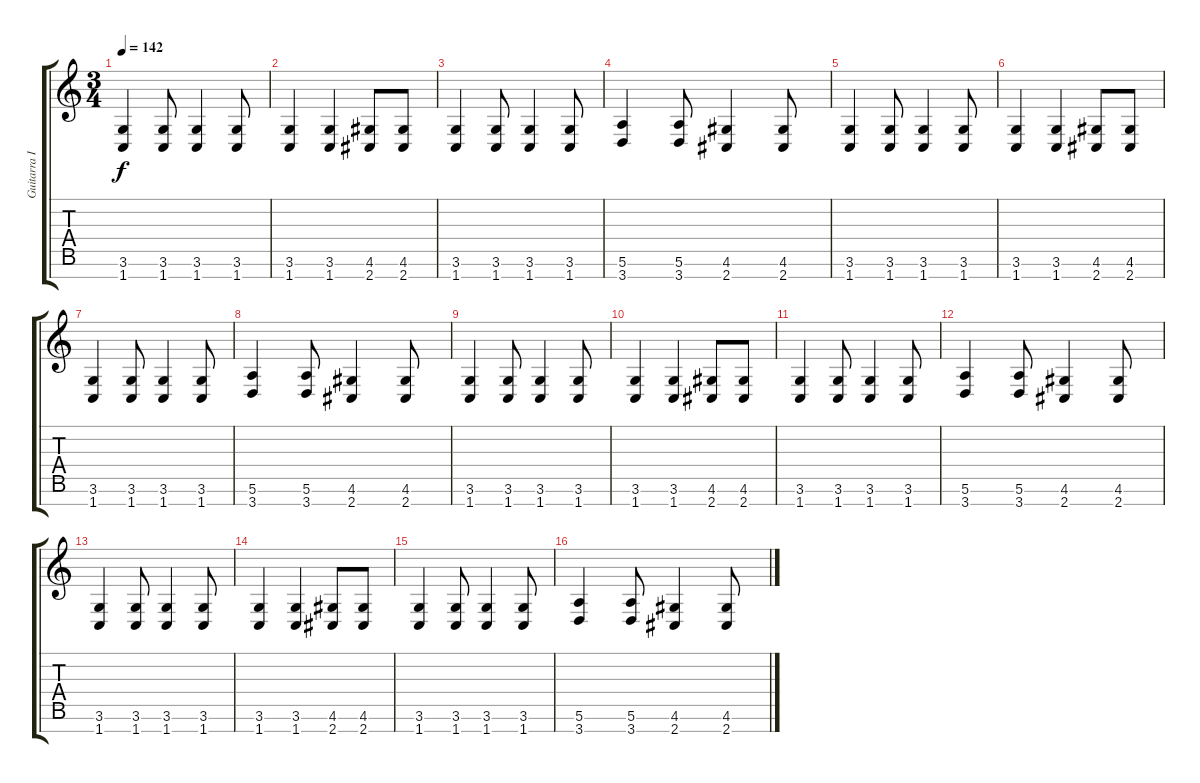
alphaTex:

\track ("Guitarra II" "Guitarra I") {instrument distortionguitar}
\staff {score tabs}
\tuning (E4 B3 G3 D3 A2 E2 B1) {hide}
\ts (3 4)
\tempo 142
\clef g2
\ks c
(3.6 1.7).4{dy f} (3.6 1.7).8 (3.6 1.7).4 (3.6 1.7).8 |
(3.6 1.7).4 (3.6 1.7).4 (4.6 2.7).8 (4.6 2.7).8 |
(3.6 1.7).4 (3.6 1.7).8 (3.6 1.7).4 (3.6 1.7).8 |
(5.6 3.7).4 (5.6 3.7).8 (4.6 2.7).4 (4.6 2.7).8 |
(3.6 1.7).4 (3.6 1.7).8 (3.6 1.7).4 (3.6 1.7).8 |
(3.6 1.7).4 (3.6 1.7).4 (4.6 2.7).8 (4.6 2.7).8 |
(3.6 1.7).4 (3.6 1.7).8 (3.6 1.7).4 (3.6 1.7).8 |
(5.6 3.7).4 (5.6 3.7).8 (4.6 2.7).4 (4.6 2.7).8 |
(3.6 1.7).4 (3.6 1.7).8 (3.6 1.7).4 (3.6 1.7).8 |
(3.6 1.7).4 (3.6 1.7).4 (4.6 2.7).8 (4.6 2.7).8 |
(3.6 1.7).4 (3.6 1.7).8 (3.6 1.7).4 (3.6 1.7).8 |
(5.6 3.7).4 (5.6 3.7).8 (4.6 2.7).4 (4.6 2.7).8 |
(3.6 1.7).4 (3.6 1.7).8 (3.6 1.7).4 (3.6 1.7).8 |
(3.6 1.7).4 (3.6 1.7).4 (4.6 2.7).8 (4.6 2.7).8 |
(3.6 1.7).4 (3.6 1.7).8 (3.6 1.7).4 (3.6 1.7).8 |
(5.6 3.7).4 (5.6 3.7).8 (4.6 2.7).4 (4.6 2.7).8
